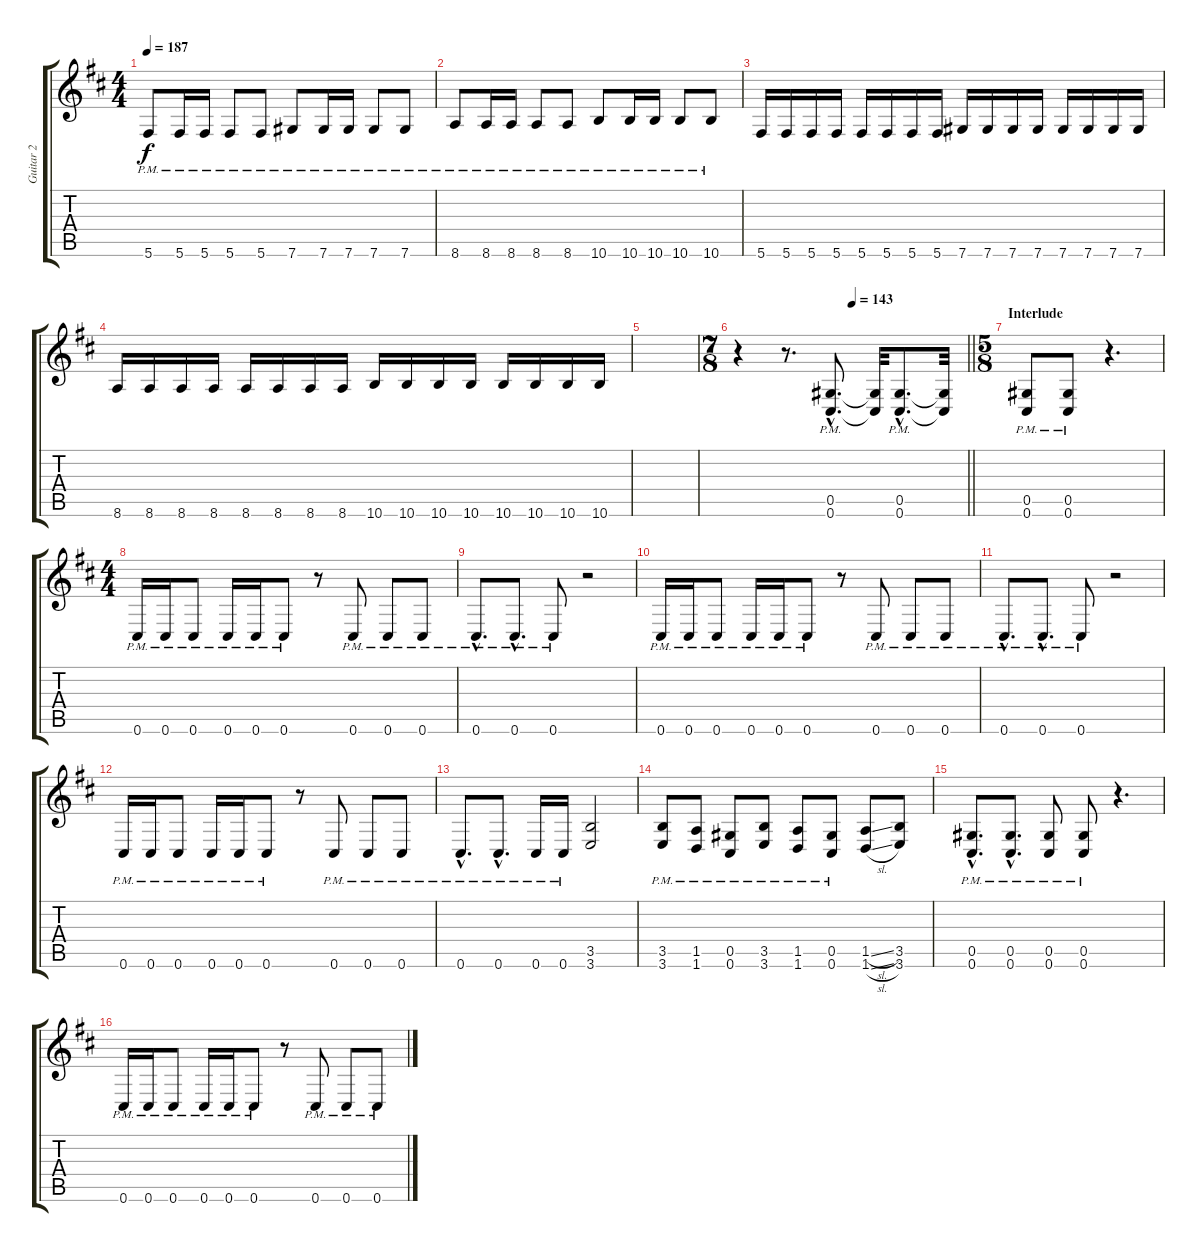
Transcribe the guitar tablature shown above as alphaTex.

\track ("Guitar 2" "Guitar 2") {instrument overdrivenguitar}
\staff {score tabs}
\tuning (Eb4 Bb3 Gb3 Db3 Ab2 Db2) {hide}
\ts (4 4)
\tempo 187
\clef g2
\ks d
5.6{pm}.8{dy f} 5.6{pm}.16 5.6{pm}.16 5.6{pm}.8 5.6{pm}.8 7.6{pm}.8 7.6{pm}.16 7.6{pm}.16 7.6{pm}.8 7.6{pm}.8 |
8.6{pm}.8 8.6{pm}.16 8.6{pm}.16 8.6{pm}.8 8.6{pm}.8 10.6{pm}.8 10.6{pm}.16 10.6{pm}.16 10.6{pm}.8 10.6{pm}.8 |
5.6.16 5.6.16 5.6.16 5.6.16 5.6.16 5.6.16 5.6.16 5.6.16 7.6.16 7.6.16 7.6.16 7.6.16 7.6.16 7.6.16 7.6.16 7.6.16 |
8.6.16 8.6.16 8.6.16 8.6.16 8.6.16 8.6.16 8.6.16 8.6.16 10.6.16 10.6.16 10.6.16 10.6.16 10.6.16 10.6.16 10.6.16 10.6.16 |
|
\ts (7 8)
\tempo (143 0.5)
\barLineRight lightlight
r.4 r.8{d} (0.5{hac pm} 0.6{hac pm}).8{d} (0.5{t} 0.6{t}).32 (0.5{hac pm} 0.6{hac pm}).8{d} (0.5{t} 0.6{t}).32 |
\ts (5 8)
\section ("" "Interlude")
(0.5{pm} 0.6{pm}).8 (0.5{pm} 0.6{pm}).8 r.4{d} |
\ts (4 4)
0.6{pm}.16 0.6{pm}.16 0.6{pm}.8 0.6{pm}.16 0.6{pm}.16 0.6{pm}.8 r.8 0.6{pm}.8 0.6{pm}.8 0.6{pm}.8 |
0.6{hac pm}.8{d} 0.6{hac pm}.8{d} 0.6{pm}.8 r.2 |
0.6{pm}.16 0.6{pm}.16 0.6{pm}.8 0.6{pm}.16 0.6{pm}.16 0.6{pm}.8 r.8 0.6{pm}.8 0.6{pm}.8 0.6{pm}.8 |
0.6{hac pm}.8{d} 0.6{hac pm}.8{d} 0.6{pm}.8 r.2 |
0.6{pm}.16 0.6{pm}.16 0.6{pm}.8 0.6{pm}.16 0.6{pm}.16 0.6{pm}.8 r.8 0.6{pm}.8 0.6{pm}.8 0.6{pm}.8 |
0.6{hac pm}.8{d} 0.6{hac pm}.8{d} 0.6{pm}.16 0.6{pm}.16 (3.5 3.6).2 |
(3.5{pm} 3.6{pm}).8 (1.5{pm} 1.6{pm}).8 (0.5{pm} 0.6{pm}).8 (3.5{pm} 3.6{pm}).8 (1.5{pm} 1.6{pm}).8 (0.5{pm} 0.6{pm}).8 (1.5{sl} 1.6{sl}).8 (3.5 3.6).8 |
(0.5{hac pm} 0.6{hac pm}).8{d} (0.5{hac pm} 0.6{hac pm}).8{d} (0.5{pm} 0.6{pm}).8 (0.5{pm} 0.6{pm}).8 r.4{d} |
0.6{pm}.16 0.6{pm}.16 0.6{pm}.8 0.6{pm}.16 0.6{pm}.16 0.6{pm}.8 r.8 0.6{pm}.8 0.6{pm}.8 0.6{pm}.8
